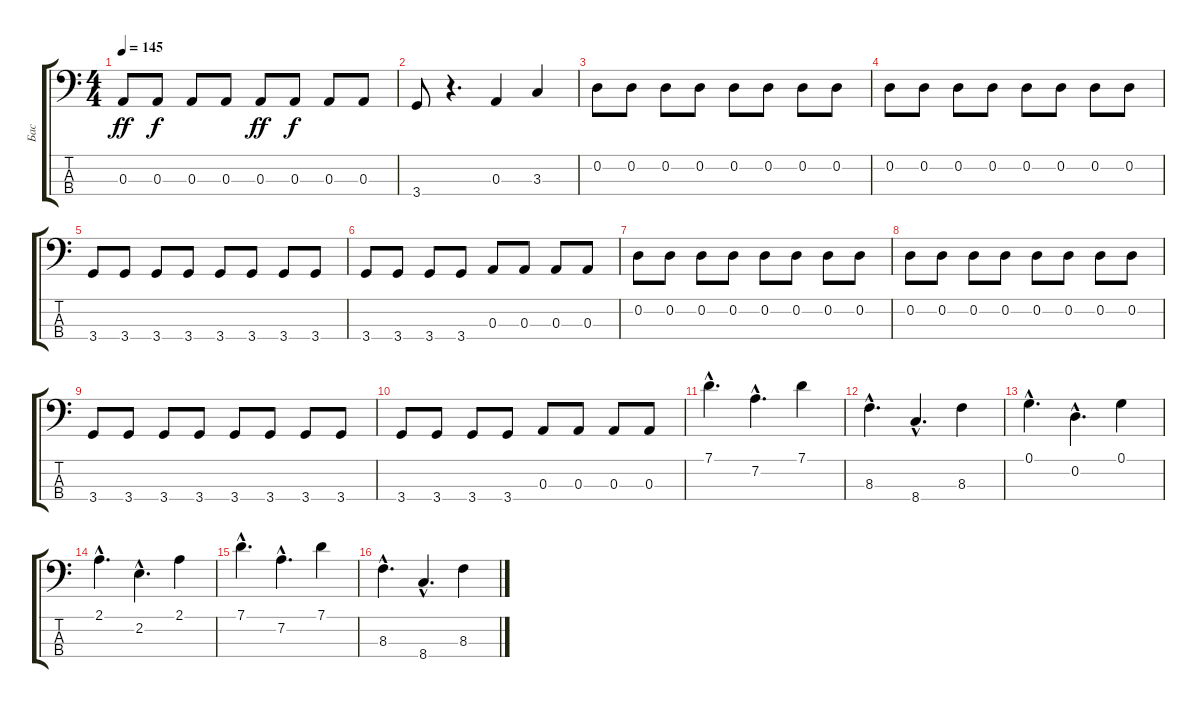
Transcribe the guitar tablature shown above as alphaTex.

\track ("Бас" "Бас") {instrument slapbass2}
\staff {score tabs}
\tuning (G2 D2 A1 E1) {hide}
\ts (4 4)
\tempo 145
\clef f4
\ks c
0.3.8{dy ff} 0.3.8{dy f} 0.3.8 0.3.8 0.3.8{dy ff} 0.3.8{dy f} 0.3.8 0.3.8 |
3.4.8 r.4{d} 0.3.4 3.3.4 |
0.2.8 0.2.8 0.2.8 0.2.8 0.2.8 0.2.8 0.2.8 0.2.8 |
0.2.8 0.2.8 0.2.8 0.2.8 0.2.8 0.2.8 0.2.8 0.2.8 |
3.4.8 3.4.8 3.4.8 3.4.8 3.4.8 3.4.8 3.4.8 3.4.8 |
3.4.8 3.4.8 3.4.8 3.4.8 0.3.8 0.3.8 0.3.8 0.3.8 |
0.2.8 0.2.8 0.2.8 0.2.8 0.2.8 0.2.8 0.2.8 0.2.8 |
0.2.8 0.2.8 0.2.8 0.2.8 0.2.8 0.2.8 0.2.8 0.2.8 |
3.4.8 3.4.8 3.4.8 3.4.8 3.4.8 3.4.8 3.4.8 3.4.8 |
3.4.8 3.4.8 3.4.8 3.4.8 0.3.8 0.3.8 0.3.8 0.3.8 |
7.1{hac}.4{d} 7.2{hac}.4{d} 7.1.4 |
8.3{hac}.4{d} 8.4{hac}.4{d} 8.3.4 |
0.1{hac}.4{d} 0.2{hac}.4{d} 0.1.4 |
2.1{hac}.4{d} 2.2{hac}.4{d} 2.1.4 |
7.1{hac}.4{d} 7.2{hac}.4{d} 7.1.4 |
8.3{hac}.4{d} 8.4{hac}.4{d} 8.3.4
